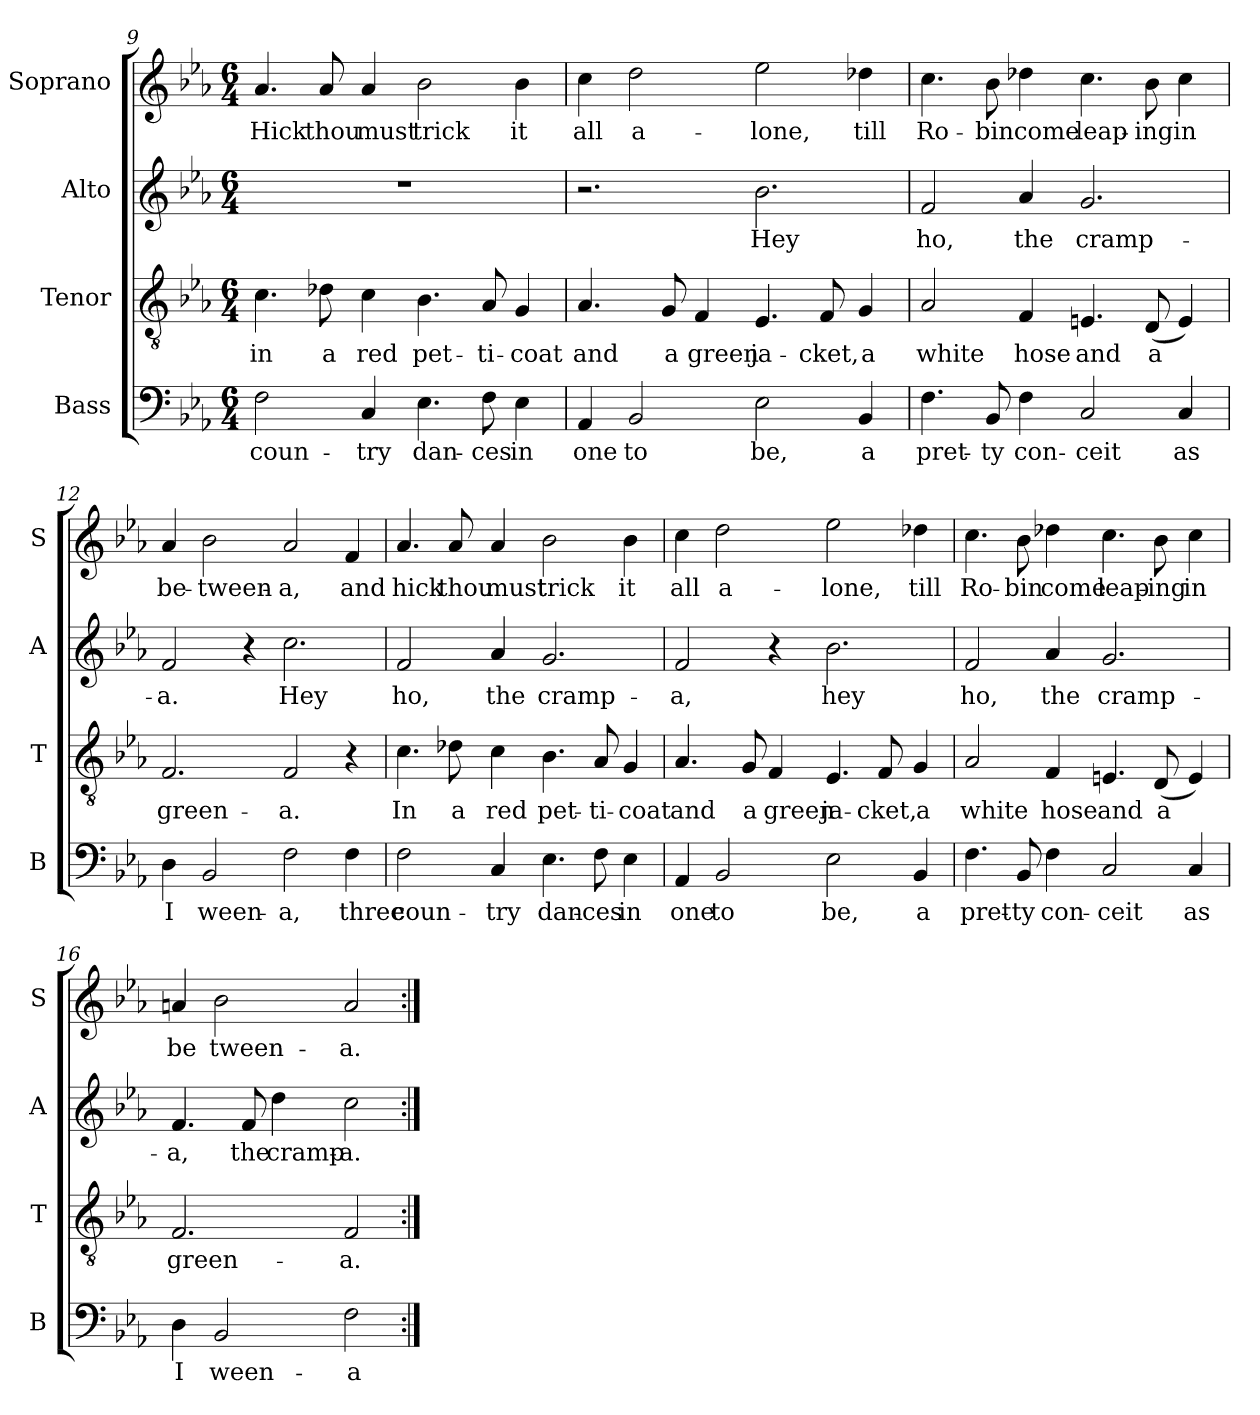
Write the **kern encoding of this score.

**kern	**text	**kern	**text	**kern	**text	**kern	**text
*part4	*part4	*part3	*part3	*part2	*part2	*part1	*part1
*staff4	*staff4	*staff3	*staff3	*staff2	*staff2	*staff1	*staff1
*I"Bass	*	*I"Tenor	*	*I"Alto	*	*I"Soprano	*
*I'B	*	*I'T	*	*I'A	*	*I'S	*
*clefF4	*	*clefGv2	*	*clefG2	*	*clefG2	*
*k[b-e-a-]	*	*k[b-e-a-]	*	*k[b-e-a-]	*	*k[b-e-a-]	*
*M6/4	*	*M6/4	*	*M6/4	*	*M6/4	*
=9	=9	=9	=9	=9	=9	=9	=9
!	!LO:LY:b	!	!LO:LY:b	!	!	!	!LO:LY:b
2F\	coun-	4.c\	in	1.r	.	4.a-/	Hick
!	!	!	!LO:LY:b	!	!	!	!LO:LY:b
.	.	8d-X\	a	.	.	8a-/	thou
!	!LO:LY:b	!	!LO:LY:b	!	!	!	!LO:LY:b
4C/	-try	4c\	red	.	.	4a-/	must
!	!LO:LY:b	!	!LO:LY:b	!	!	!	!LO:LY:b
4.E-\	dan-	4.B-\	pet-	.	.	2b-\	trick
!	!LO:LY:b	!	!LO:LY:b	!	!	!	!
8F\	-ces	8A-/	-ti-	.	.	.	.
!	!LO:LY:b	!	!LO:LY:b	!	!	!	!LO:LY:b
4E-\	in	4G/	-coat	.	.	4b-\	it
=10	=10	=10	=10	=10	=10	=10	=10
!	!LO:LY:b	!	!LO:LY:b	!	!	!	!LO:LY:b
4AA-/	one	4.A-/	and	2.r	.	4cc\	all
!	!LO:LY:b	!	!	!	!	!	!LO:LY:b
2BB-/	to	.	.	.	.	2dd\	a-
!	!	!	!LO:LY:b	!	!	!	!
.	.	8G/	a	.	.	.	.
!	!	!	!LO:LY:b	!	!	!	!
.	.	4F/	green	.	.	.	.
!	!LO:LY:b	!	!LO:LY:b	!	!LO:LY:b	!	!LO:LY:b
2E-\	be,	4.E-/	ja-	2.b-\	Hey	2ee-\	-lone,
!	!	!	!LO:LY:b	!	!	!	!
.	.	8F/	-cket,	.	.	.	.
!	!LO:LY:b	!	!LO:LY:b	!	!	!	!LO:LY:b
4BB-/	a	4G/	a	.	.	4dd-X\	till
=11	=11	=11	=11	=11	=11	=11	=11
!	!LO:LY:b	!	!LO:LY:b	!	!LO:LY:b	!	!LO:LY:b
4.F\	pret-	2A-/	white	2f/	ho,	4.cc\	Ro-
!	!LO:LY:b	!	!	!	!	!	!LO:LY:b
8BB-/	-ty	.	.	.	.	8b-\	-bin
!	!LO:LY:b	!	!LO:LY:b	!	!LO:LY:b	!	!LO:LY:b
4F\	con-	4F/	hose	4a-/	the	4dd-X\	come
!	!LO:LY:b	!	!LO:LY:b	!	!LO:LY:b	!	!LO:LY:b
2C/	-ceit	4.En/	and	2.g/	cramp-	4.cc\	leap-
!	!	!	!LO:LY:b	!	!	!	!LO:LY:b
.	.	(<8D/	a	.	.	8b-\	-ing
!	!LO:LY:b	!	!	!	!	!	!LO:LY:b
4C/	as	4E/)	.	.	.	4cc\	in
!!LO:PB:g=z
=12	=12	=12	=12	=12	=12	=12	=12
!	!LO:LY:b	!	!LO:LY:b	!	!LO:LY:b	!	!LO:LY:b
4D\	I	2.F/	green-	2f/	-a.	4a-/	be-
!	!LO:LY:b	!	!	!	!	!	!LO:LY:b
2BB-/	ween-	.	.	.	.	2b-\	-tween-
.	.	.	.	4r	.	.	.
!	!LO:LY:b	!	!LO:LY:b	!	!LO:LY:b	!	!LO:LY:b
2F\	-a,	2F/	-a.	2.cc\	Hey	2a-/	-a,
!	!LO:LY:b	!	!	!	!	!	!LO:LY:b
4F\	three	4r	.	.	.	4f/	and
=13	=13	=13	=13	=13	=13	=13	=13
!	!LO:LY:b	!	!LO:LY:b	!	!LO:LY:b	!	!LO:LY:b
2F\	coun-	4.c\	In	2f/	ho,	4.a-/	hick
!	!	!	!LO:LY:b	!	!	!	!LO:LY:b
.	.	8d-X\	a	.	.	8a-/	thou
!	!LO:LY:b	!	!LO:LY:b	!	!LO:LY:b	!	!LO:LY:b
4C/	-try	4c\	red	4a-/	the	4a-/	must
!	!LO:LY:b	!	!LO:LY:b	!	!LO:LY:b	!	!LO:LY:b
4.E-\	dan-	4.B-\	pet-	2.g/	cramp-	2b-\	trick
!	!LO:LY:b	!	!LO:LY:b	!	!	!	!
8F\	-ces	8A-/	-ti-	.	.	.	.
!	!LO:LY:b	!	!LO:LY:b	!	!	!	!LO:LY:b
4E-\	in	4G/	-coat	.	.	4b-\	it
=14	=14	=14	=14	=14	=14	=14	=14
!	!LO:LY:b	!	!LO:LY:b	!	!LO:LY:b	!	!LO:LY:b
4AA-/	one	4.A-/	and	2f/	-a,	4cc\	all
!	!LO:LY:b	!	!	!	!	!	!LO:LY:b
2BB-/	to	.	.	.	.	2dd\	a-
!	!	!	!LO:LY:b	!	!	!	!
.	.	8G/	a	.	.	.	.
!	!	!	!LO:LY:b	!	!	!	!
.	.	4F/	green	4r	.	.	.
!	!LO:LY:b	!	!LO:LY:b	!	!LO:LY:b	!	!LO:LY:b
2E-\	be,	4.E-/	ja-	2.b-\	hey	2ee-\	-lone,
!	!	!	!LO:LY:b	!	!	!	!
.	.	8F/	-cket,	.	.	.	.
!	!LO:LY:b	!	!LO:LY:b	!	!	!	!LO:LY:b
4BB-/	a	4G/	a	.	.	4dd-X\	till
=15	=15	=15	=15	=15	=15	=15	=15
!	!LO:LY:b	!	!LO:LY:b	!	!LO:LY:b	!	!LO:LY:b
4.F\	pret-	2A-/	white	2f/	ho,	4.cc\	Ro-
!	!LO:LY:b	!	!	!	!	!	!LO:LY:b
8BB-/	-ty	.	.	.	.	8b-\	-bin
!	!LO:LY:b	!	!LO:LY:b	!	!LO:LY:b	!	!LO:LY:b
4F\	con-	4F/	hose	4a-/	the	4dd-X\	come
!	!LO:LY:b	!	!LO:LY:b	!	!LO:LY:b	!	!LO:LY:b
2C/	-ceit	4.En/	and	2.g/	cramp-	4.cc\	leap-
!	!	!	!LO:LY:b	!	!	!	!LO:LY:b
.	.	(<8D/	a	.	.	8b-\	-ing
!	!LO:LY:b	!	!	!	!	!	!LO:LY:b
4C/	as	4E/)	.	.	.	4cc\	in
!!LO:LB:g=z
=16	=16	=16	=16	=16	=16	=16	=16
!	!LO:LY:b	!	!LO:LY:b	!	!LO:LY:b	!	!LO:LY:b
4D\	I	2.F/	green-	4.f/	-a,	4an/	be
!	!LO:LY:b	!	!	!	!	!	!LO:LY:b
2BB-/	ween-	.	.	.	.	2b-\	tween-
!	!	!	!	!	!LO:LY:b	!	!
.	.	.	.	8f/	the	.	.
!	!	!	!	!	!LO:LY:b	!	!
.	.	.	.	4dd\	cramp-	.	.
!	!LO:LY:b	!	!LO:LY:b	!	!LO:LY:b	!	!LO:LY:b
2F\	-a	2F/	-a.	2cc\	-a.	2a/	-a.
=:|!	=:|!	=:|!	=:|!	=:|!	=:|!	=:|!	=:|!
*-	*-	*-	*-	*-	*-	*-	*-
